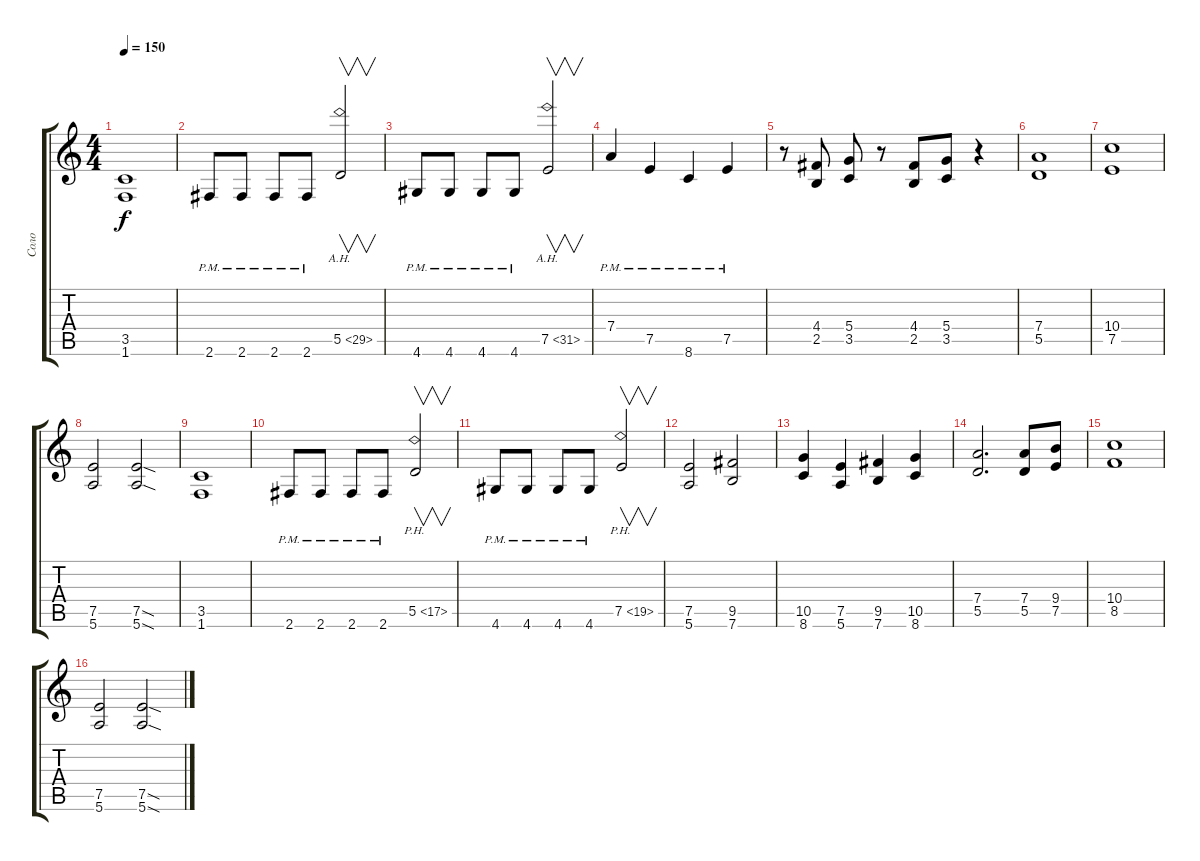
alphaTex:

\track ("Соло" "Соло") {instrument distortionguitar}
\staff {score tabs}
\tuning (E4 B3 G3 D3 A2 E2) {hide}
\ts (4 4)
\tempo 150
\clef g2
\ks c
(3.5 1.6).1{dy f} |
2.6{pm}.8 2.6{pm}.8 2.6{pm}.8 2.6{pm}.8 5.5{ah 24}.2{v} |
4.6{pm}.8 4.6{pm}.8 4.6{pm}.8 4.6{pm}.8 7.5{ah 24}.2{v} |
7.4{pm}.4 7.5{pm}.4 8.6{pm}.4 7.5{pm}.4 |
r.8 (4.4 2.5).8 (5.4 3.5).8 r.8 (4.4 2.5).8 (5.4 3.5).8 r.4 |
(7.4 5.5).1 |
(10.4 7.5).1 |
(7.5 5.6).2 (7.5{sod} 5.6{sod}).2 |
(3.5 1.6).1 |
2.6{pm}.8 2.6{pm}.8 2.6{pm}.8 2.6{pm}.8 5.5{ph 12}.2{v} |
4.6{pm}.8 4.6{pm}.8 4.6{pm}.8 4.6{pm}.8 7.5{ph 12}.2{v} |
(7.5 5.6).2 (9.5 7.6).2 |
(10.5 8.6).4 (7.5 5.6).4 (9.5 7.6).4 (10.5 8.6).4 |
(7.4 5.5).2{d} (7.4 5.5).8 (9.4 7.5).8 |
(10.4 8.5).1 |
(7.5 5.6).2 (7.5{sod} 5.6{sod}).2
